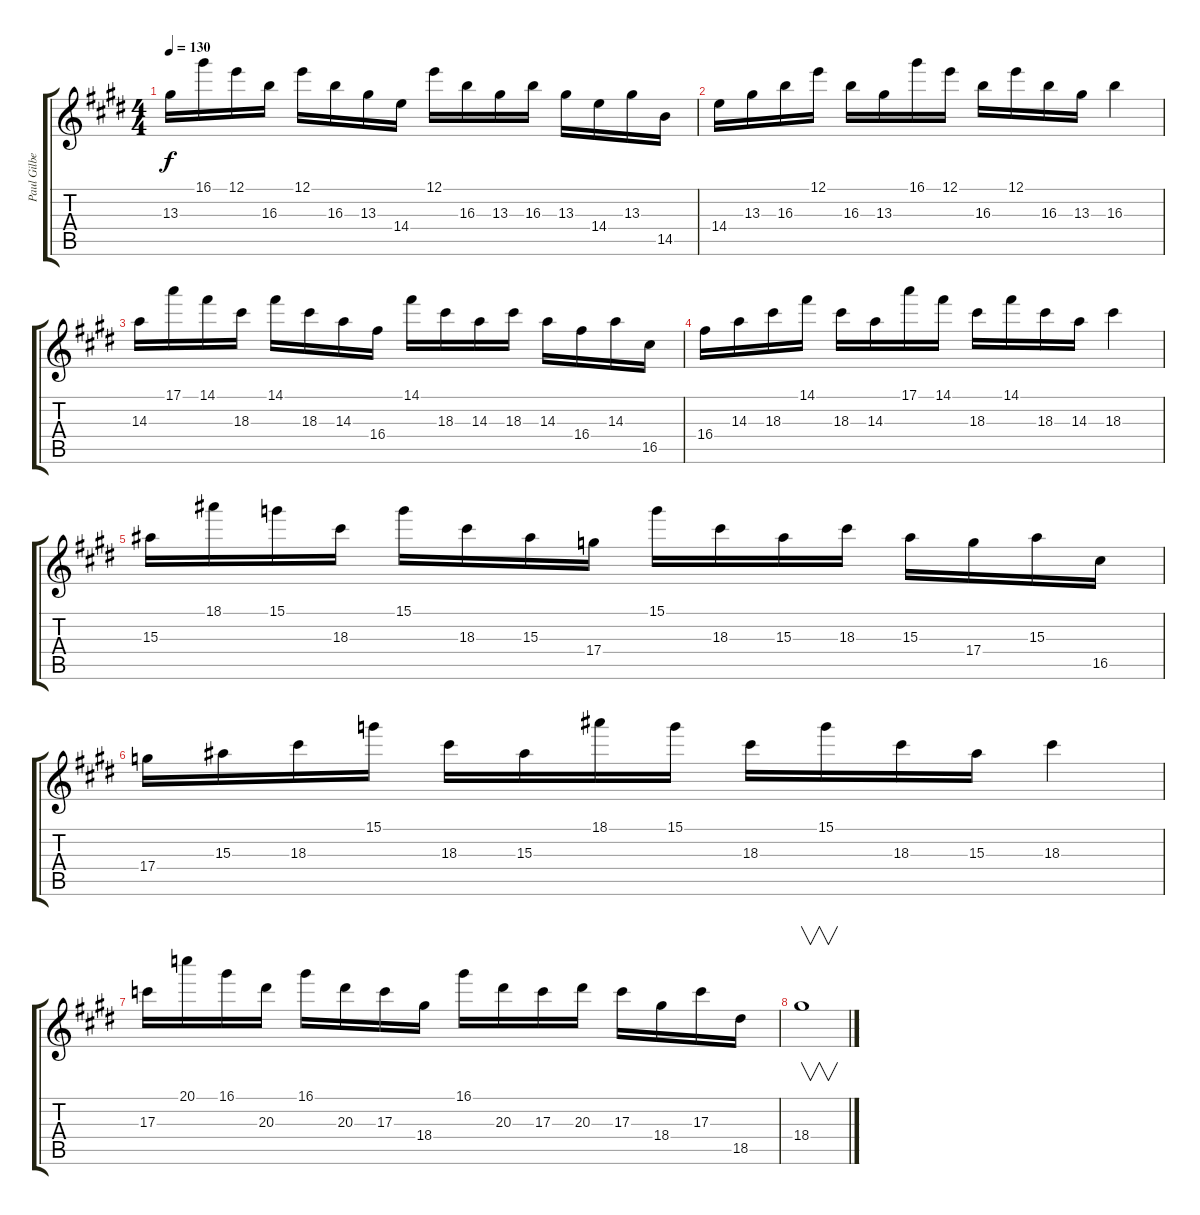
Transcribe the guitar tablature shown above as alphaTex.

\track ("Paul Gilbert" "Paul Gilbe") {instrument distortionguitar}
\staff {score tabs}
\tuning (E4 B3 G3 D3 A2 E2) {hide}
\ts (4 4)
\tempo 130
\clef g2
\ks c#minor
13.3.16{dy f} 16.1.16 12.1.16 16.3.16 12.1.16 16.3.16 13.3.16 14.4.16 12.1.16 16.3.16 13.3.16 16.3.16 13.3.16 14.4.16 13.3.16 14.5.16 |
\ks e
14.4.16 13.3.16 16.3.16 12.1.16 16.3.16 13.3.16 16.1.16 12.1.16 16.3.16 12.1.16 16.3.16 13.3.16 16.3.4 |
\ks c#minor
14.3.16 17.1.16 14.1.16 18.3.16 14.1.16 18.3.16 14.3.16 16.4.16 14.1.16 18.3.16 14.3.16 18.3.16 14.3.16 16.4.16 14.3.16 16.5.16 |
\ks e
16.4.16 14.3.16 18.3.16 14.1.16 18.3.16 14.3.16 17.1.16 14.1.16 18.3.16 14.1.16 18.3.16 14.3.16 18.3.4 |
\ks c#minor
15.3.16 18.1.16 15.1.16 18.3.16 15.1.16 18.3.16 15.3.16 17.4.16 15.1.16 18.3.16 15.3.16 18.3.16 15.3.16 17.4.16 15.3.16 16.5.16 |
\ks e
17.4.16 15.3.16 18.3.16 15.1.16 18.3.16 15.3.16 18.1.16 15.1.16 18.3.16 15.1.16 18.3.16 15.3.16 18.3.4 |
\ks c#minor
17.3.16 20.1.16 16.1.16 20.3.16 16.1.16 20.3.16 17.3.16 18.4.16 16.1.16 20.3.16 17.3.16 20.3.16 17.3.16 18.4.16 17.3.16 18.5.16 |
18.4.1{v}
